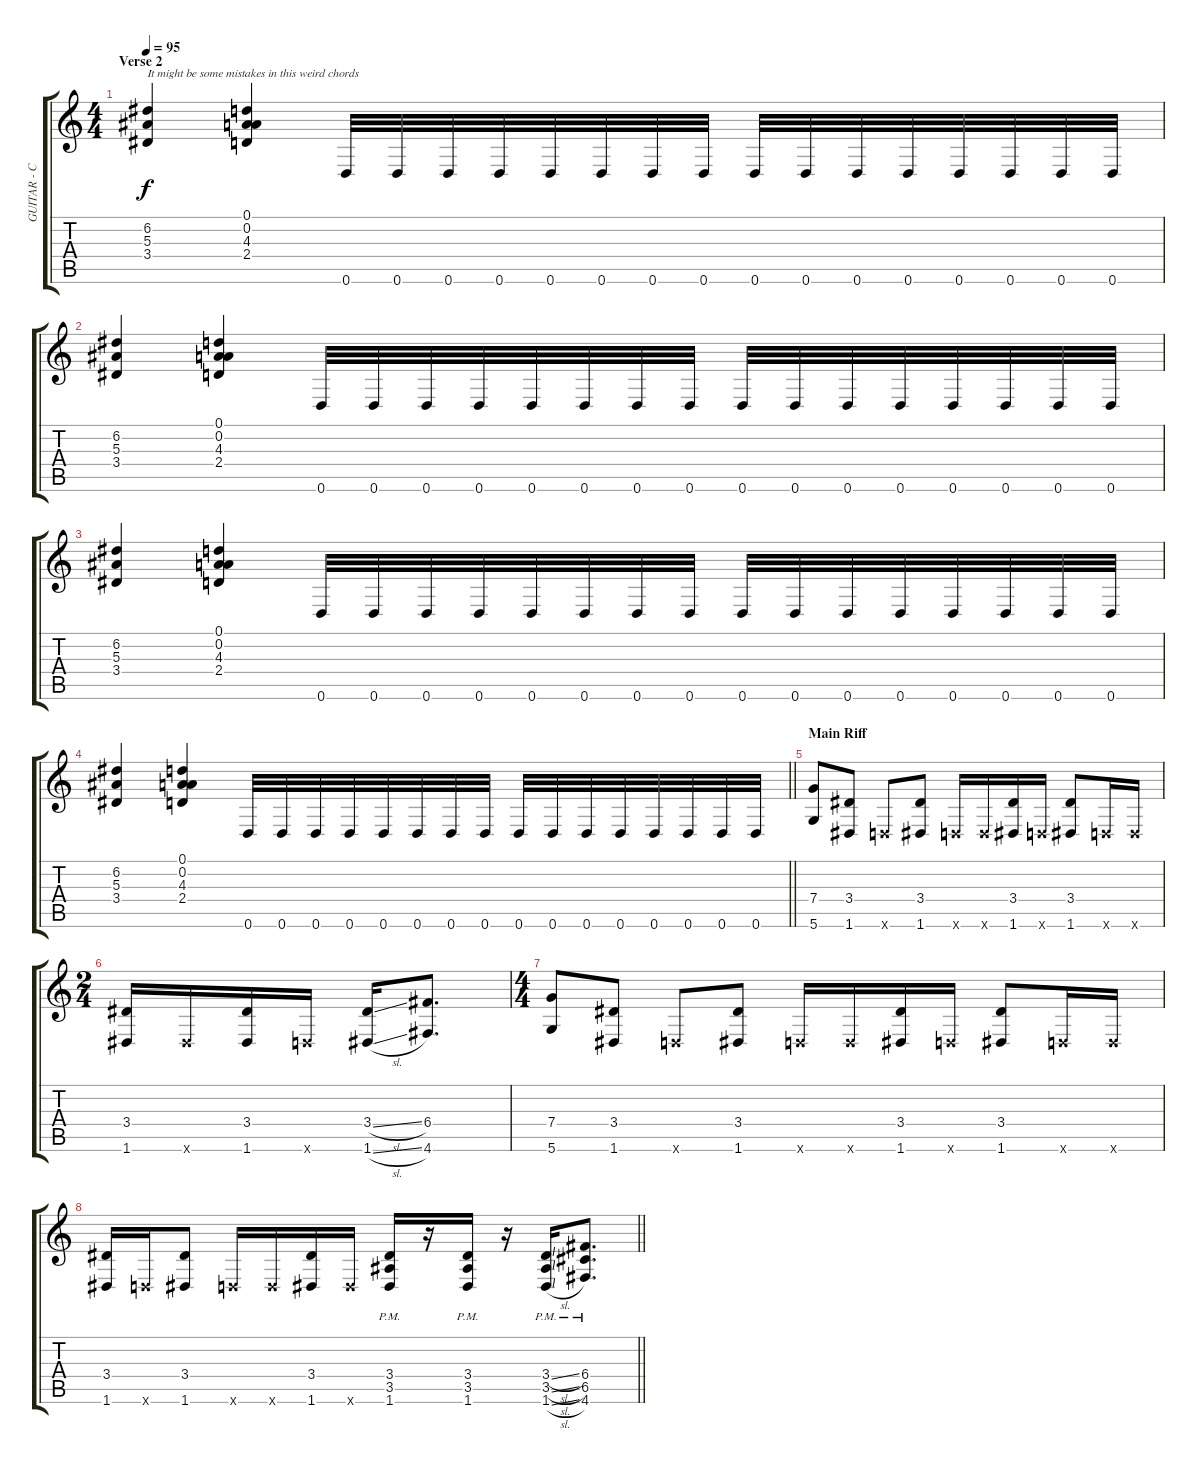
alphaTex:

\track ("GUITAR - Christian Andreu" "GUITAR - C") {instrument distortionguitar}
\staff {score tabs}
\tuning (D4 A3 F3 C3 G2 D2) {hide}
\ts (4 4)
\section ("" "Verse 2")
\tempo 95
\clef g2
\ks c
(6.2 5.3 3.4).4{txt "It might be some mistakes in this weird chords" dy f} (0.1 0.2 4.3 2.4).4 0.6.32 0.6.32 0.6.32 0.6.32 0.6.32 0.6.32 0.6.32 0.6.32 0.6.32 0.6.32 0.6.32 0.6.32 0.6.32 0.6.32 0.6.32 0.6.32 |
(6.2 5.3 3.4).4 (0.1 0.2 4.3 2.4).4 0.6.32 0.6.32 0.6.32 0.6.32 0.6.32 0.6.32 0.6.32 0.6.32 0.6.32 0.6.32 0.6.32 0.6.32 0.6.32 0.6.32 0.6.32 0.6.32 |
(6.2 5.3 3.4).4 (0.1 0.2 4.3 2.4).4 0.6.32 0.6.32 0.6.32 0.6.32 0.6.32 0.6.32 0.6.32 0.6.32 0.6.32 0.6.32 0.6.32 0.6.32 0.6.32 0.6.32 0.6.32 0.6.32 |
\barLineRight lightlight
(6.2 5.3 3.4).4 (0.1 0.2 4.3 2.4).4 0.6.32 0.6.32 0.6.32 0.6.32 0.6.32 0.6.32 0.6.32 0.6.32 0.6.32 0.6.32 0.6.32 0.6.32 0.6.32 0.6.32 0.6.32 0.6.32 |
\section ("" "Main Riff")
(7.4 5.6).8 (3.4 1.6).8 0.6{x}.8 (3.4 1.6).8 0.6{x}.16 0.6{x}.16 (3.4 1.6).16 0.6{x}.16 (3.4 1.6).8 0.6{x}.16 0.6{x}.16 |
\ts (2 4)
(3.4 1.6).16 1.6{x}.16 (3.4 1.6).16 0.6{x}.16 (3.4{sl} 1.6{sl}).16 (6.4 4.6).8{d} |
\ts (4 4)
(7.4 5.6).8 (3.4 1.6).8 0.6{x}.8 (3.4 1.6).8 0.6{x}.16 0.6{x}.16 (3.4 1.6).16 0.6{x}.16 (3.4 1.6).8 0.6{x}.16 0.6{x}.16 |
\barLineRight lightlight
(3.4 1.6).16 0.6{x}.16 (3.4 1.6).8 0.6{x}.16 0.6{x}.16 (3.4 1.6).16 1.6{x}.16 (3.4 3.5 1.6{pm}).16 r.16 (3.4 3.5 1.6{pm}).16 r.16 (3.4{sl} 3.5{sl} 1.6{sl pm}).16 (6.4 6.5 4.6{pm}).8{d}
